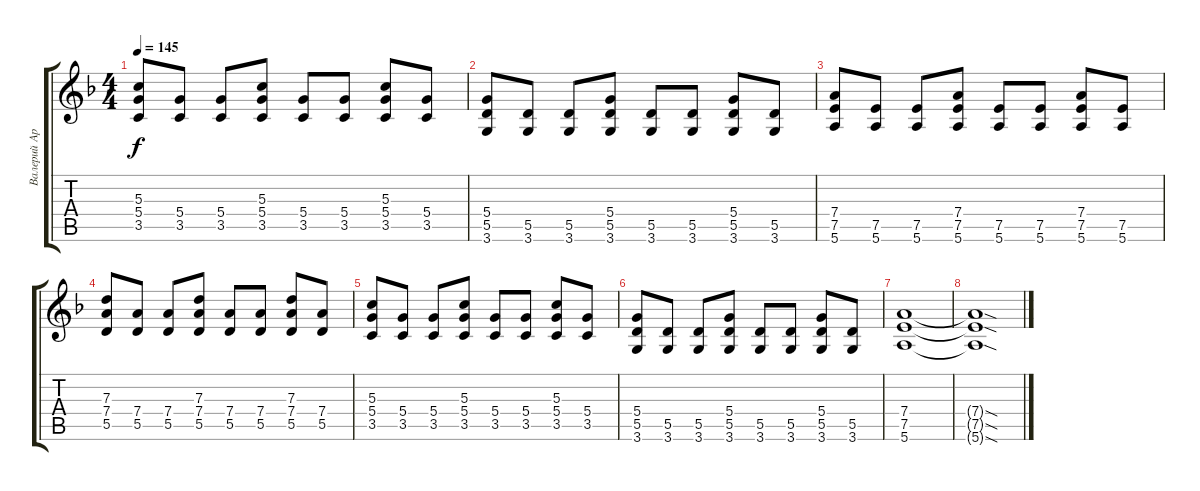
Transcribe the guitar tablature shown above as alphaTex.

\track ("Валерий Аркадин" "Валерий Ар") {instrument distortionguitar}
\staff {score tabs}
\tuning (E4 B3 G3 D3 A2 E2) {hide}
\ts (4 4)
\tempo 145
\clef g2
\ks f
(5.3 5.4 3.5).8{dy f} (5.4 3.5).8 (5.4 3.5).8 (5.3 5.4 3.5).8 (5.4 3.5).8 (5.4 3.5).8 (5.3 5.4 3.5).8 (5.4 3.5).8 |
(5.4 5.5 3.6).8 (5.5 3.6).8 (5.5 3.6).8 (5.4 5.5 3.6).8 (5.5 3.6).8 (5.5 3.6).8 (5.4 5.5 3.6).8 (5.5 3.6).8 |
(7.4 7.5 5.6).8 (7.5 5.6).8 (7.5 5.6).8 (7.4 7.5 5.6).8 (7.5 5.6).8 (7.5 5.6).8 (7.4 7.5 5.6).8 (7.5 5.6).8 |
(7.3 7.4 5.5).8 (7.4 5.5).8 (7.4 5.5).8 (7.3 7.4 5.5).8 (7.4 5.5).8 (7.4 5.5).8 (7.3 7.4 5.5).8 (7.4 5.5).8 |
(5.3 5.4 3.5).8 (5.4 3.5).8 (5.4 3.5).8 (5.3 5.4 3.5).8 (5.4 3.5).8 (5.4 3.5).8 (5.3 5.4 3.5).8 (5.4 3.5).8 |
(5.4 5.5 3.6).8 (5.5 3.6).8 (5.5 3.6).8 (5.4 5.5 3.6).8 (5.5 3.6).8 (5.5 3.6).8 (5.4 5.5 3.6).8 (5.5 3.6).8 |
(7.4 7.5 5.6).1 |
(7.4{sod t} 7.5{sod t} 5.6{sod t}).1
